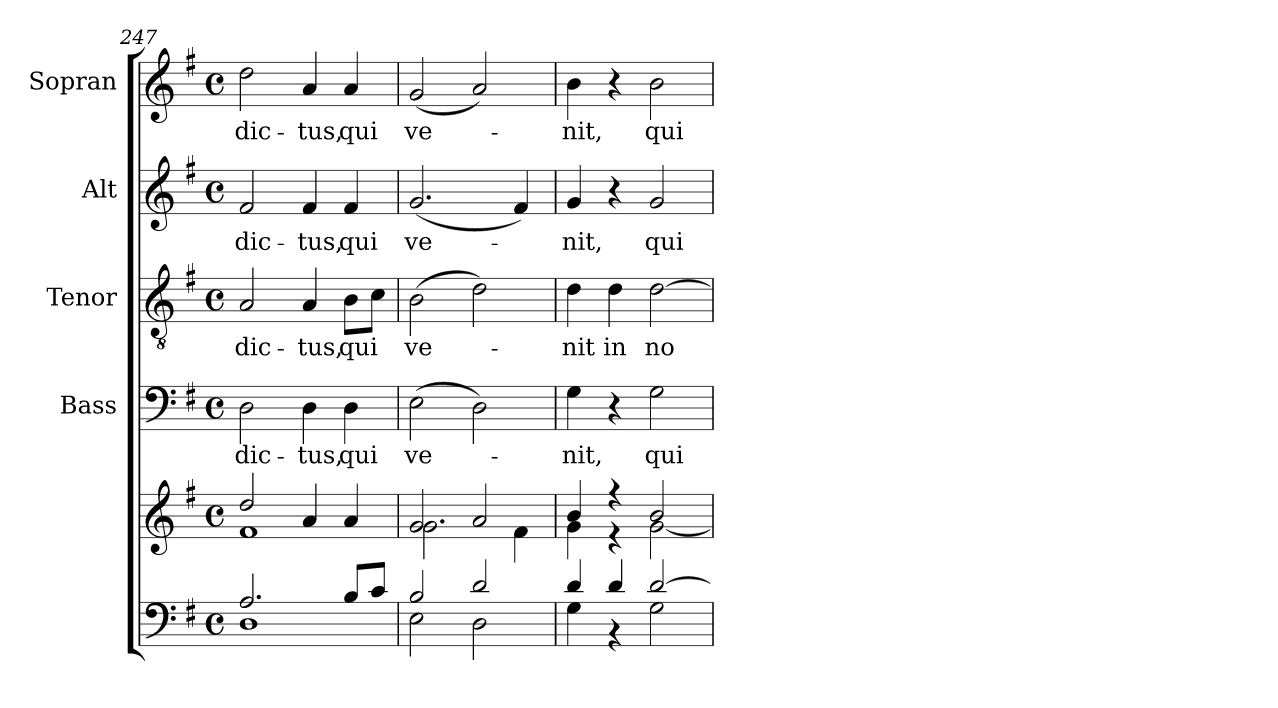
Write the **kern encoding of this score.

**kern	**kern	**kern	**text	**kern	**text	**kern	**text	**kern	**text
*part5	*part5	*part4	*part4	*part3	*part3	*part2	*part2	*part1	*part1
*staff6	*staff5	*staff4	*staff4	*staff3	*staff3	*staff2	*staff2	*staff1	*staff1
*	*	*I"Bass	*	*I"Tenor	*	*I"Alt	*	*I"Sopran	*
*	*	*I'B.	*	*I'T.	*	*I'A.	*	*I'S.	*
*clefF4	*clefG2	*clefF4	*	*clefGv2	*	*clefG2	*	*clefG2	*
*k[f#]	*k[f#]	*k[f#]	*	*k[f#]	*	*k[f#]	*	*k[f#]	*
*G:	*G:	*G:	*	*G:	*	*G:	*	*G:	*
*M4/4	*M4/4	*M4/4	*	*M4/4	*	*M4/4	*	*M4/4	*
*met(c)	*met(c)	*met(c)	*	*met(c)	*	*met(c)	*	*met(c)	*
=247	=247	=247	=247	=247	=247	=247	=247	=247	=247
*^	*^	*	*	*	*	*	*	*	*
!	!	!	!	!	!LO:LY:b	!	!LO:LY:b	!	!LO:LY:b	!	!LO:LY:b
2.A/	1D	2dd/	1f#	2D\	-dic-	2A/	-dic-	2f#/	-dic-	2dd\	-dic-
!	!	!	!	!	!LO:LY:b	!	!LO:LY:b	!	!LO:LY:b	!	!LO:LY:b
.	.	4a/	.	4D\	-tus,	4A/	-tus,	4f#/	-tus,	4a/	-tus,
!	!	!	!	!	!LO:LY:b	!	!LO:LY:b	!	!LO:LY:b	!	!LO:LY:b
8B/L	.	4a/	.	4D\	qui	8B\L	qui	4f#/	qui	4a/	qui
8c/J	.	.	.	.	.	8c\J	.	.	.	.	.
=248	=248	=248	=248	=248	=248	=248	=248	=248	=248	=248	=248
!	!	!	!	!	!LO:LY:b	!	!LO:LY:b	!	!LO:LY:b	!	!LO:LY:b
2B/	2E\	2g/	2.g\	(>2E\	ve-	(>2B\	ve-	(<2.g/	ve-	(<2g/	ve-
2d/	2D\	2a/	.	2D\)	.	2d\)	.	.	.	2a/)	.
.	.	.	4f#\	.	.	.	.	4f#/)	.	.	.
!!LO:LB:g=z
=249	=249	=249	=249	=249	=249	=249	=249	=249	=249	=249	=249
!	!	!	!	!	!LO:LY:b	!	!LO:LY:b	!	!LO:LY:b	!	!LO:LY:b
4d/	4G\	4b/	4g\	4G\	-nit,	4d\	-nit	4g/	-nit,	4b\	-nit,
!	!	!	!	!	!	!	!LO:LY:b	!	!	!	!
4d/	4r	4r	4r	4r	.	4d\	in	4r	.	4r	.
!	!	!	!	!	!LO:LY:b	!	!LO:LY:b	!	!LO:LY:b	!	!LO:LY:b
[>2d/	2G\	2b/	[<2g\	2G\	qui	[2d\	no-	2g/	qui	2b\	qui
*v	*v	*	*	*	*	*	*	*	*	*	*
*	*v	*v	*	*	*	*	*	*	*	*
=	=	=	=	=	=	=	=	=	=
*-	*-	*-	*-	*-	*-	*-	*-	*-	*-
